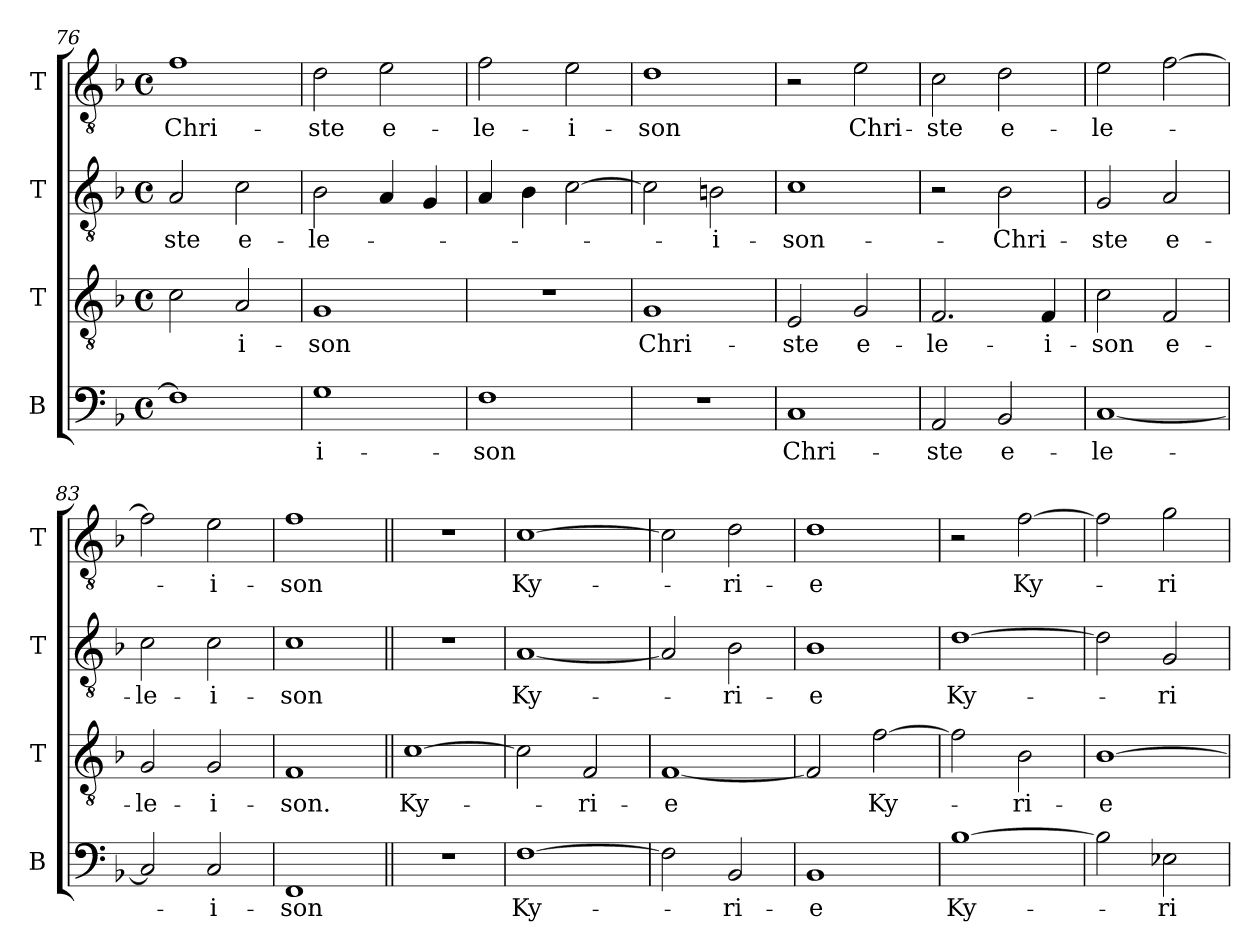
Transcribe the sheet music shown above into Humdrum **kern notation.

**kern	**text	**kern	**text	**kern	**text	**kern	**text
*part4	*part4	*part3	*part3	*part2	*part2	*part1	*part1
*staff4	*staff4	*staff3	*staff3	*staff2	*staff2	*staff1	*staff1
*I"B	*	*I"T	*	*I"T	*	*I"T	*
*I'B	*	*I'T	*	*I'T	*	*I'T	*
*clefF4	*	*clefGv2	*	*clefGv2	*	*clefGv2	*
*k[b-]	*	*k[b-]	*	*k[b-]	*	*k[b-]	*
*M4/4	*	*M4/4	*	*M4/4	*	*M4/4	*
*met(c)	*	*met(c)	*	*met(c)	*	*met(c)	*
=76	=76	=76	=76	=76	=76	=76	=76
1F]	.	2c\	.	2A/	-ste	1f	Chri-
.	.	2A/	-i-	2c\	e-	.	.
=77	=77	=77	=77	=77	=77	=77	=77
1G	-i-	1G	-son	2B-\	-le-	2d\	-ste
.	.	.	.	4A/	.	2e\	e-
.	.	.	.	4G/	.	.	.
=78	=78	=78	=78	=78	=78	=78	=78
1F	-son	1r	.	4A/	.	2f\	-le-
.	.	.	.	4B-\	.	.	.
.	.	.	.	[2c\	.	2e\	-i-
=79	=79	=79	=79	=79	=79	=79	=79
1r	.	1G	Chri-	2c\]	.	1d	-son
.	.	.	.	2Bn\	i-	.	.
=80	=80	=80	=80	=80	=80	=80	=80
1C	Chri-	2E/	-ste	1c	-son-	2r	.
.	.	2G/	e-	.	.	2e\	Chri-
=81	=81	=81	=81	=81	=81	=81	=81
2AA/	-ste	2.F/	-le-	2r	.	2c\	-ste
2BB-/	e-	.	.	2B-\	Chri-	2d\	e-
.	.	4F/	-i-	.	.	.	.
=82	=82	=82	=82	=82	=82	=82	=82
[1C	-le-	2c\	-son	2G/	-ste	2e\	-le-
.	.	2F/	e-	2A/	e-	[2f\	.
=83	=83	=83	=83	=83	=83	=83	=83
2C/]	.	2G/	-le-	2c\	-le-	2f\]	.
2C/	-i-	2G/	-i-	2c\	-i-	2e\	-i-
=84	=84	=84	=84	=84	=84	=84	=84
1FF	-son	1F	-son.	1c	-son	1f	-son
!!LO:LB:g=z
=85||	=85||	=85||	=85||	=85||	=85||	=85||	=85||
1r	.	[1c	Ky-	1r	.	1r	.
=86	=86	=86	=86	=86	=86	=86	=86
[1F	Ky-	2c\]	.	[1A	Ky-	[1c	Ky-
.	.	2F/	-ri-	.	.	.	.
=87	=87	=87	=87	=87	=87	=87	=87
2F\]	.	[1F	-e	2A/]	.	2c\]	.
2BB-/	-ri-	.	.	2B-\	-ri-	2d\	-ri-
=88	=88	=88	=88	=88	=88	=88	=88
1BB-	-e	2F/]	.	1B-	-e	1d	-e
.	.	[2f\	Ky-	.	.	.	.
=89	=89	=89	=89	=89	=89	=89	=89
[1B-	Ky-	2f\]	.	[1d	Ky-	2r	.
.	.	2B-\	-ri-	.	.	[2f\	Ky-
=90	=90	=90	=90	=90	=90	=90	=90
2B-\]	.	[1B-	-e	2d\]	.	2f\]	.
2E-X\	-ri-	.	.	2G/	-ri-	2g\	-ri-
=	=	=	=	=	=	=	=
*-	*-	*-	*-	*-	*-	*-	*-
